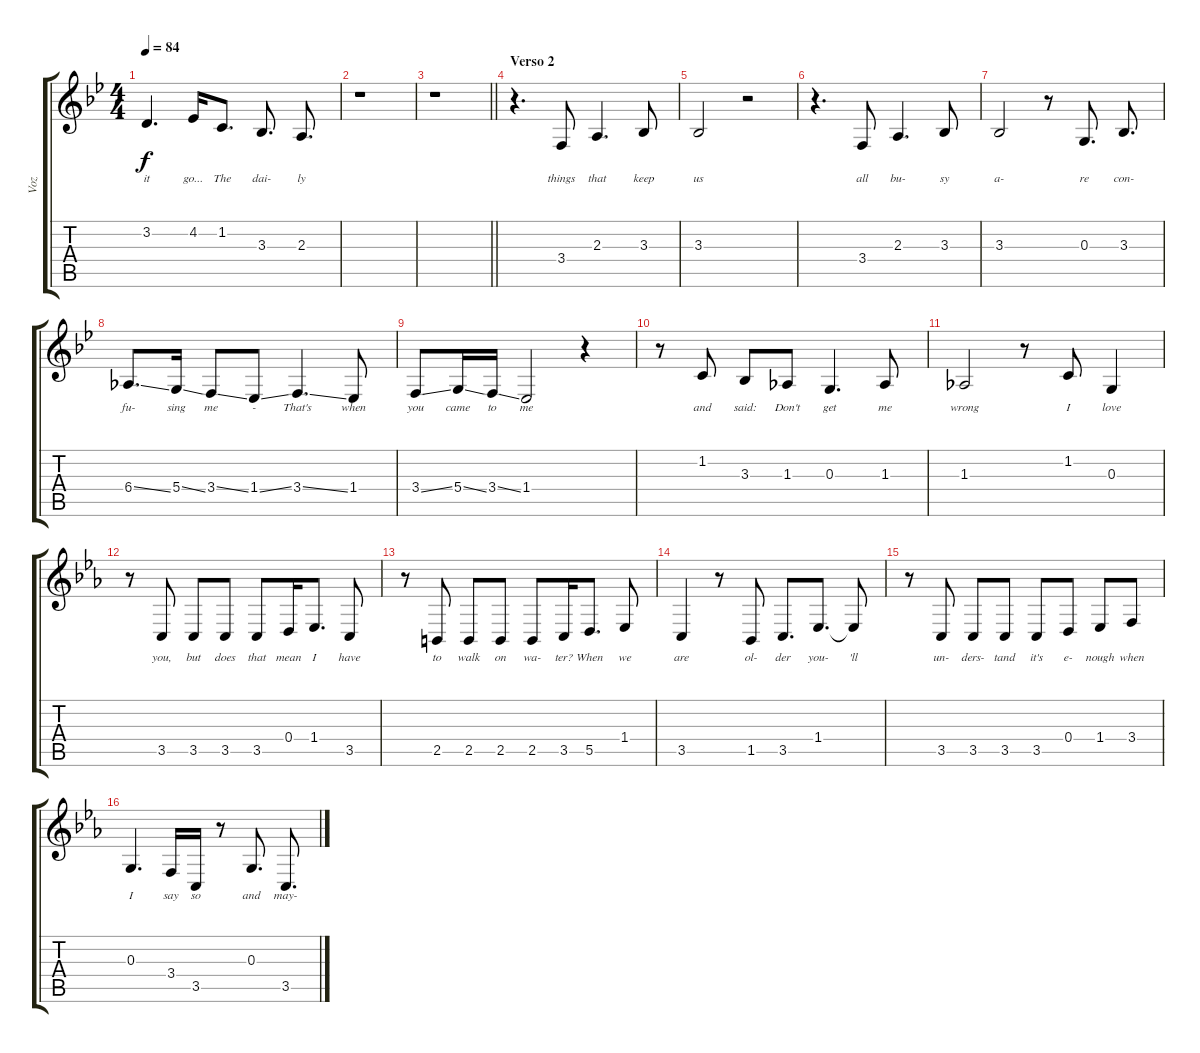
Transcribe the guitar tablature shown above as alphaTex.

\track ("Voz" "Voz") {instrument flute}
\staff {score tabs}
\tuning (E4 B3 G3 D3 A2 E2) {hide}
\ts (4 4)
\tempo 84
\clef g2
\ks bb
3.2.4{d lyrics (0 "it") lyrics (1 "") lyrics (2 "") lyrics (3 "") lyrics (4 "") dy f} 4.2.16{lyrics (0 "go...") lyrics (1 "") lyrics (2 "") lyrics (3 "") lyrics (4 "")} 1.2.8{d lyrics (0 "The") lyrics (1 "") lyrics (2 "") lyrics (3 "") lyrics (4 "")} 3.3.8{d lyrics (0 "dai-") lyrics (1 "") lyrics (2 "") lyrics (3 "") lyrics (4 "")} 2.3.8{d lyrics (0 "ly") lyrics (1 "") lyrics (2 "") lyrics (3 "") lyrics (4 "")} |
r.1 |
\barLineRight lightlight
r.1 |
\section ("" "Verso 2")
r.4{d} 3.4.8{lyrics (0 "things") lyrics (1 "") lyrics (2 "") lyrics (3 "") lyrics (4 "")} 2.3.4{d lyrics (0 "that") lyrics (1 "") lyrics (2 "") lyrics (3 "") lyrics (4 "")} 3.3.8{lyrics (0 "keep") lyrics (1 "") lyrics (2 "") lyrics (3 "") lyrics (4 "")} |
3.3.2{lyrics (0 "us") lyrics (1 "") lyrics (2 "") lyrics (3 "") lyrics (4 "")} r.2 |
r.4{d} 3.4.8{lyrics (0 "all") lyrics (1 "") lyrics (2 "") lyrics (3 "") lyrics (4 "")} 2.3.4{d lyrics (0 "bu-") lyrics (1 "") lyrics (2 "") lyrics (3 "") lyrics (4 "")} 3.3.8{lyrics (0 "sy") lyrics (1 "") lyrics (2 "") lyrics (3 "") lyrics (4 "")} |
3.3.2{lyrics (0 "a-") lyrics (1 "") lyrics (2 "") lyrics (3 "") lyrics (4 "")} r.8 0.3.8{d lyrics (0 "re") lyrics (1 "") lyrics (2 "") lyrics (3 "") lyrics (4 "")} 3.3.8{d lyrics (0 "con-") lyrics (1 "") lyrics (2 "") lyrics (3 "") lyrics (4 "")} |
6.4{ss}.8{d lyrics (0 "fu-") lyrics (1 "") lyrics (2 "") lyrics (3 "") lyrics (4 "")} 5.4{ss}.16{lyrics (0 "sing") lyrics (1 "") lyrics (2 "") lyrics (3 "") lyrics (4 "")} 3.4{ss}.8{lyrics (0 "me") lyrics (1 "") lyrics (2 "") lyrics (3 "") lyrics (4 "")} 1.4{ss}.8{lyrics (0 "-") lyrics (1 "") lyrics (2 "") lyrics (3 "") lyrics (4 "")} 3.4{ss}.4{d lyrics (0 "That's") lyrics (1 "") lyrics (2 "") lyrics (3 "") lyrics (4 "")} 1.4.8{lyrics (0 "when") lyrics (1 "") lyrics (2 "") lyrics (3 "") lyrics (4 "")} |
3.4{ss}.8{lyrics (0 "you") lyrics (1 "") lyrics (2 "") lyrics (3 "") lyrics (4 "")} 5.4{ss}.16{lyrics (0 "came") lyrics (1 "") lyrics (2 "") lyrics (3 "") lyrics (4 "")} 3.4{ss}.16{lyrics (0 "to") lyrics (1 "") lyrics (2 "") lyrics (3 "") lyrics (4 "")} 1.4.2{lyrics (0 "me") lyrics (1 "") lyrics (2 "") lyrics (3 "") lyrics (4 "")} r.4 |
r.8 1.2.8{lyrics (0 "and") lyrics (1 "") lyrics (2 "") lyrics (3 "") lyrics (4 "")} 3.3.8{lyrics (0 "said:") lyrics (1 "") lyrics (2 "") lyrics (3 "") lyrics (4 "")} 1.3.8{lyrics (0 "Don't") lyrics (1 "") lyrics (2 "") lyrics (3 "") lyrics (4 "")} 0.3.4{d lyrics (0 "get") lyrics (1 "") lyrics (2 "") lyrics (3 "") lyrics (4 "")} 1.3.8{lyrics (0 "me") lyrics (1 "") lyrics (2 "") lyrics (3 "") lyrics (4 "")} |
1.3.2{lyrics (0 "wrong") lyrics (1 "") lyrics (2 "") lyrics (3 "") lyrics (4 "")} r.8 1.2.8{lyrics (0 "I") lyrics (1 "") lyrics (2 "") lyrics (3 "") lyrics (4 "")} 0.3.4{lyrics (0 "love") lyrics (1 "") lyrics (2 "") lyrics (3 "") lyrics (4 "")} |
\ks eb
r.8 3.5.8{lyrics (0 "you,") lyrics (1 "") lyrics (2 "") lyrics (3 "") lyrics (4 "")} 3.5.8{lyrics (0 "but") lyrics (1 "") lyrics (2 "") lyrics (3 "") lyrics (4 "")} 3.5.8{lyrics (0 "does") lyrics (1 "") lyrics (2 "") lyrics (3 "") lyrics (4 "")} 3.5.8{lyrics (0 "that") lyrics (1 "") lyrics (2 "") lyrics (3 "") lyrics (4 "")} 0.4.16{lyrics (0 "mean") lyrics (1 "") lyrics (2 "") lyrics (3 "") lyrics (4 "")} 1.4.8{d lyrics (0 "I") lyrics (1 "") lyrics (2 "") lyrics (3 "") lyrics (4 "")} 3.5.8{lyrics (0 "have") lyrics (1 "") lyrics (2 "") lyrics (3 "") lyrics (4 "")} |
r.8 2.5.8{lyrics (0 "to") lyrics (1 "") lyrics (2 "") lyrics (3 "") lyrics (4 "")} 2.5.8{lyrics (0 "walk") lyrics (1 "") lyrics (2 "") lyrics (3 "") lyrics (4 "")} 2.5.8{lyrics (0 "on") lyrics (1 "") lyrics (2 "") lyrics (3 "") lyrics (4 "")} 2.5.8{lyrics (0 "wa-") lyrics (1 "") lyrics (2 "") lyrics (3 "") lyrics (4 "")} 3.5.16{lyrics (0 "ter?") lyrics (1 "") lyrics (2 "") lyrics (3 "") lyrics (4 "")} 5.5.8{d lyrics (0 "When") lyrics (1 "") lyrics (2 "") lyrics (3 "") lyrics (4 "")} 1.4.8{lyrics (0 "we") lyrics (1 "") lyrics (2 "") lyrics (3 "") lyrics (4 "")} |
3.5.4{lyrics (0 "are") lyrics (1 "") lyrics (2 "") lyrics (3 "") lyrics (4 "")} r.8 1.5.8{lyrics (0 "ol-") lyrics (1 "") lyrics (2 "") lyrics (3 "") lyrics (4 "")} 3.5.8{d lyrics (0 "der") lyrics (1 "") lyrics (2 "") lyrics (3 "") lyrics (4 "")} 1.4.8{d lyrics (0 "you-") lyrics (1 "") lyrics (2 "") lyrics (3 "") lyrics (4 "")} 1.4{t}.8{lyrics (0 "'ll") lyrics (1 "") lyrics (2 "") lyrics (3 "") lyrics (4 "")} |
r.8 3.5.8{lyrics (0 "un-") lyrics (1 "") lyrics (2 "") lyrics (3 "") lyrics (4 "")} 3.5.8{lyrics (0 "ders-") lyrics (1 "") lyrics (2 "") lyrics (3 "") lyrics (4 "")} 3.5.8{lyrics (0 "tand") lyrics (1 "") lyrics (2 "") lyrics (3 "") lyrics (4 "")} 3.5.8{lyrics (0 "it's") lyrics (1 "") lyrics (2 "") lyrics (3 "") lyrics (4 "")} 0.4.8{lyrics (0 "e-") lyrics (1 "") lyrics (2 "") lyrics (3 "") lyrics (4 "")} 1.4.8{lyrics (0 "nough") lyrics (1 "") lyrics (2 "") lyrics (3 "") lyrics (4 "")} 3.4.8{lyrics (0 "when") lyrics (1 "") lyrics (2 "") lyrics (3 "") lyrics (4 "")} |
0.3.4{d lyrics (0 "I") lyrics (1 "") lyrics (2 "") lyrics (3 "") lyrics (4 "")} 3.4.16{lyrics (0 "say") lyrics (1 "") lyrics (2 "") lyrics (3 "") lyrics (4 "")} 3.5.16{lyrics (0 "so") lyrics (1 "") lyrics (2 "") lyrics (3 "") lyrics (4 "")} r.8 0.3.8{d lyrics (0 "and") lyrics (1 "") lyrics (2 "") lyrics (3 "") lyrics (4 "")} 3.5.8{d lyrics (0 "may-") lyrics (1 "") lyrics (2 "") lyrics (3 "") lyrics (4 "")}
